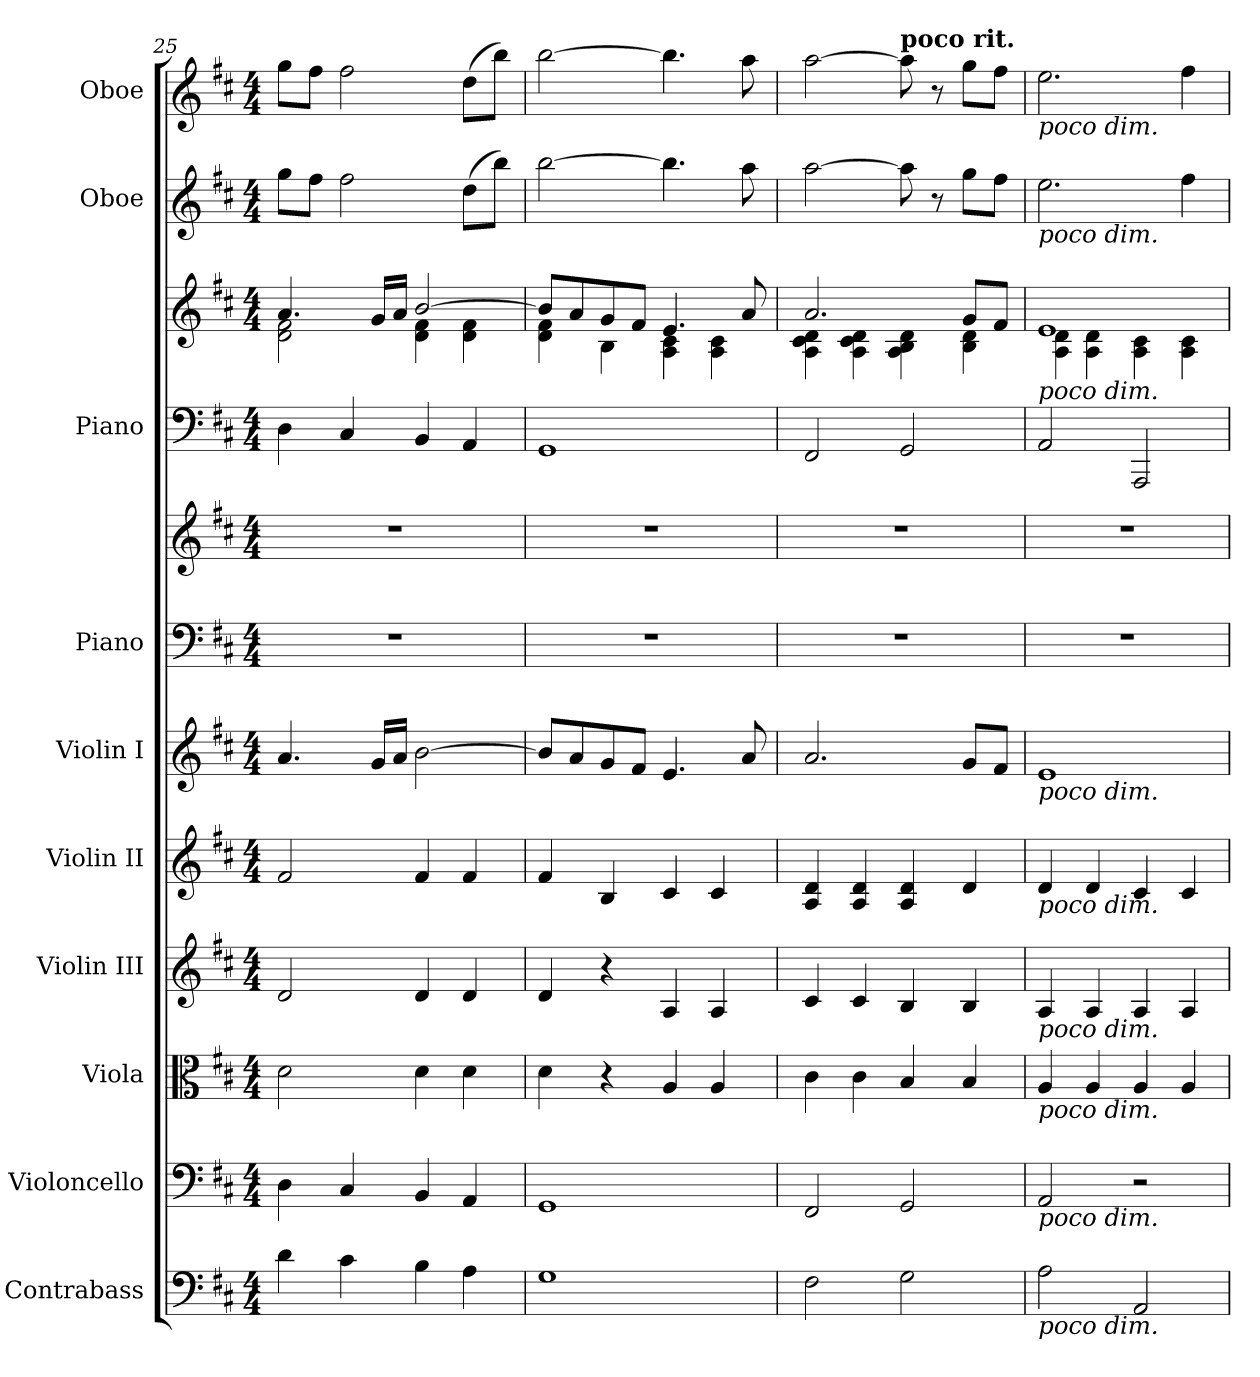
**kern	**kern	**kern	**kern	**kern	**kern	**kern	**kern	**kern	**kern	**kern	**kern
*part10	*part9	*part8	*part7	*part6	*part5	*part4	*part4	*part3	*part3	*part2	*part1
*staff12	*staff11	*staff10	*staff9	*staff8	*staff7	*staff6	*staff5	*staff4	*staff3	*staff2	*staff1
*I"Contrabass	*I"Violoncello	*I"Viola	*I"Violin III	*I"Violin II	*I"Violin I	*I"Piano	*	*I"Piano	*	*I"Oboe	*I"Oboe
*I'Cb.	*I'Vc.	*I'Vla.	*I'Vln. III	*I'Vln. II	*I'Vln. I	*I'Pno.	*	*I'Pno.	*	*I'Ob.	*I'Ob.
!!LO:PB:g=z
*clefF4	*clefF4	*clefC3	*clefG2	*clefG2	*clefG2	*clefF4	*clefG2	*clefF4	*clefG2	*clefG2	*clefG2
*ITrd7c12	*	*	*	*	*	*	*	*	*	*	*
*k[f#c#]	*k[f#c#]	*k[f#c#]	*k[f#c#]	*k[f#c#]	*k[f#c#]	*k[f#c#]	*k[f#c#]	*k[f#c#]	*k[f#c#]	*k[f#c#]	*k[f#c#]
*M4/4	*M4/4	*M4/4	*M4/4	*M4/4	*M4/4	*M4/4	*M4/4	*M4/4	*M4/4	*M4/4	*M4/4
=25	=25	=25	=25	=25	=25	=25	=25	=25	=25	=25	=25
*	*	*	*	*	*	*	*	*	*^	*	*
4D\	4D\	2d\	2d/	2f#/	4.a/	1r	1r	4D\	4.a/	2d\ 2f#\	8gg\L	8gg\L
.	.	.	.	.	.	.	.	.	.	.	8ff#\J	8ff#\J
4C#\	4C#/	.	.	.	.	.	.	4C#/	.	.	2ff#\	2ff#\
.	.	.	.	.	16g/LL	.	.	.	16g/LL	.	.	.
.	.	.	.	.	16a/JJ	.	.	.	16a/JJ	.	.	.
4BB\	4BB/	4d\	4d/	4f#/	[2b\	.	.	4BB/	[2b/	4d\ 4f#\	.	.
4AA\	4AA/	4d\	4d/	4f#/	.	.	.	4AA/	.	4d\ 4f#\	(>8dd\L	(>8dd\L
.	.	.	.	.	.	.	.	.	.	.	8bb\J)	8bb\J)
=26	=26	=26	=26	=26	=26	=26	=26	=26	=26	=26	=26	=26
1GG	1GG	4d\	4d/	4f#/	8b/L]	1r	1r	1GG	8b/L]	4d\ 4f#\	[2bb\	[2bb\
.	.	.	.	.	8a/	.	.	.	8a/	.	.	.
.	.	4r	4r	4B/	8g/	.	.	.	8g/	4B\	.	.
.	.	.	.	.	8f#/J	.	.	.	8f#/J	.	.	.
.	.	4A/	4A/	4c#/	4.e/	.	.	.	4.e/	4A\ 4c#\	4.bb\]	4.bb\]
.	.	4A/	4A/	4c#/	.	.	.	.	.	4A\ 4c#\	.	.
.	.	.	.	.	8a/	.	.	.	8a/	.	8aa\	8aa\
=27	=27	=27	=27	=27	=27	=27	=27	=27	=27	=27	=27	=27
2FF#\	2FF#/	4c#\	4c#/	4A/ 4d/	2.a/	1r	1r	2FF#/	2.a/	4A\ 4c#\ 4d\	[2aa\	[2aa\
.	.	4c#\	4c#/	4A/ 4d/	.	.	.	.	.	4A\ 4c#\ 4d\	.	.
!	!	!	!	!	!	!	!	!	!	!	!	!LO:TX:a:B:t=poco rit.
2GG\	2GG/	4B/	4B/	4A/ 4d/	.	.	.	2GG/	.	4A\ 4B\ 4d\	8aa\]	8aa\]
.	.	.	.	.	.	.	.	.	.	.	8r	8r
.	.	4B/	4B/	4d/	8g/L	.	.	.	8g/L	4B\ 4d\	8gg\L	8gg\L
.	.	.	.	.	8f#/J	.	.	.	8f#/J	.	8ff#\J	8ff#\J
=28	=28	=28	=28	=28	=28	=28	=28	=28	=28	=28	=28	=28
!	!	!	!	!	!	!	!	!	!	!	!	!LO:TX:b:i:t=poco dim.
!	!	!	!	!	!	!	!	!	!	!	!LO:TX:b:i:t=poco dim.	!
!	!	!	!	!	!	!	!	!LO:TX:a:i:t=poco dim.	!	!	!	!
!	!	!	!	!	!LO:TX:b:i:t=poco dim.	!	!	!	!	!	!	!
!	!	!	!	!LO:TX:b:i:t=poco dim.	!	!	!	!	!	!	!	!
!	!	!	!LO:TX:b:i:t=poco dim.	!	!	!	!	!	!	!	!	!
!	!	!LO:TX:b:i:t=poco dim.	!	!	!	!	!	!	!	!	!	!
!	!LO:TX:b:i:t=poco dim.	!	!	!	!	!	!	!	!	!	!	!
!LO:TX:b:i:t=poco dim.	!	!	!	!	!	!	!	!	!	!	!	!
2AA\	2AA/	4A/	4A/	4d/	1e	1r	1r	2AA/	1e	4A\ 4d\	2.ee\	2.ee\
.	.	4A/	4A/	4d/	.	.	.	.	.	4A\ 4d\	.	.
2AAA/	2r	4A/	4A/	4c#/	.	.	.	2AAA/	.	4A\ 4c#\	.	.
.	.	4A/	4A/	4c#/	.	.	.	.	.	4A\ 4c#\	4ff#\	4ff#\
*	*	*	*	*	*	*	*	*	*v	*v	*	*
=	=	=	=	=	=	=	=	=	=	=	=
*-	*-	*-	*-	*-	*-	*-	*-	*-	*-	*-	*-
